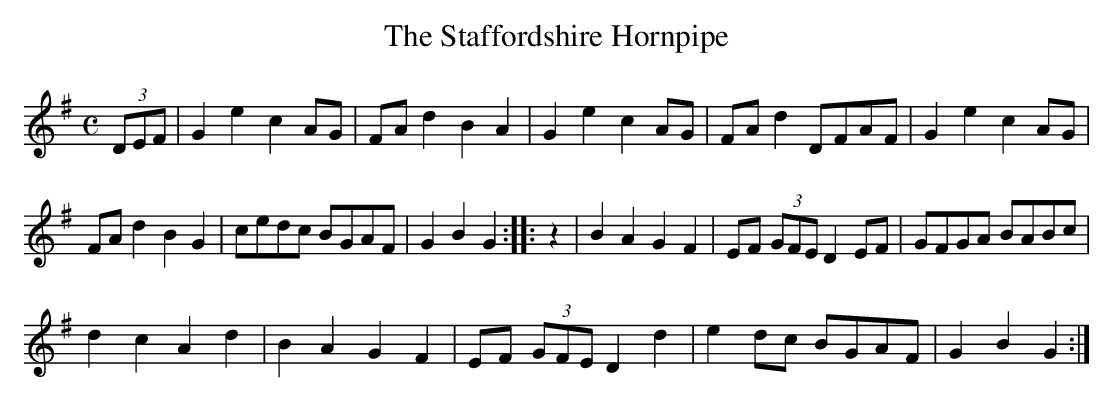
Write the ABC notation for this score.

X:1
T:Staffordshire Hornpipe, The
M:C
L:1/8
K:Gmaj
(3DEF |\
G2e2 c2AG | FAd2 B2A2 | G2e2 c2AG | FAd2 DFAF | G2e2 c2AG |
FAd2 B2G2 | cedc BGAF | G2B2 G2 :|\
|: z2 | B2A2 G2F2 | EF (3GFE D2 EF | GFGA BABc |
 d2c2 A2d2 | B2A2 G2F2 | EF (3GFE D2d2 | e2dc BGAF | G2B2 G2 :|
